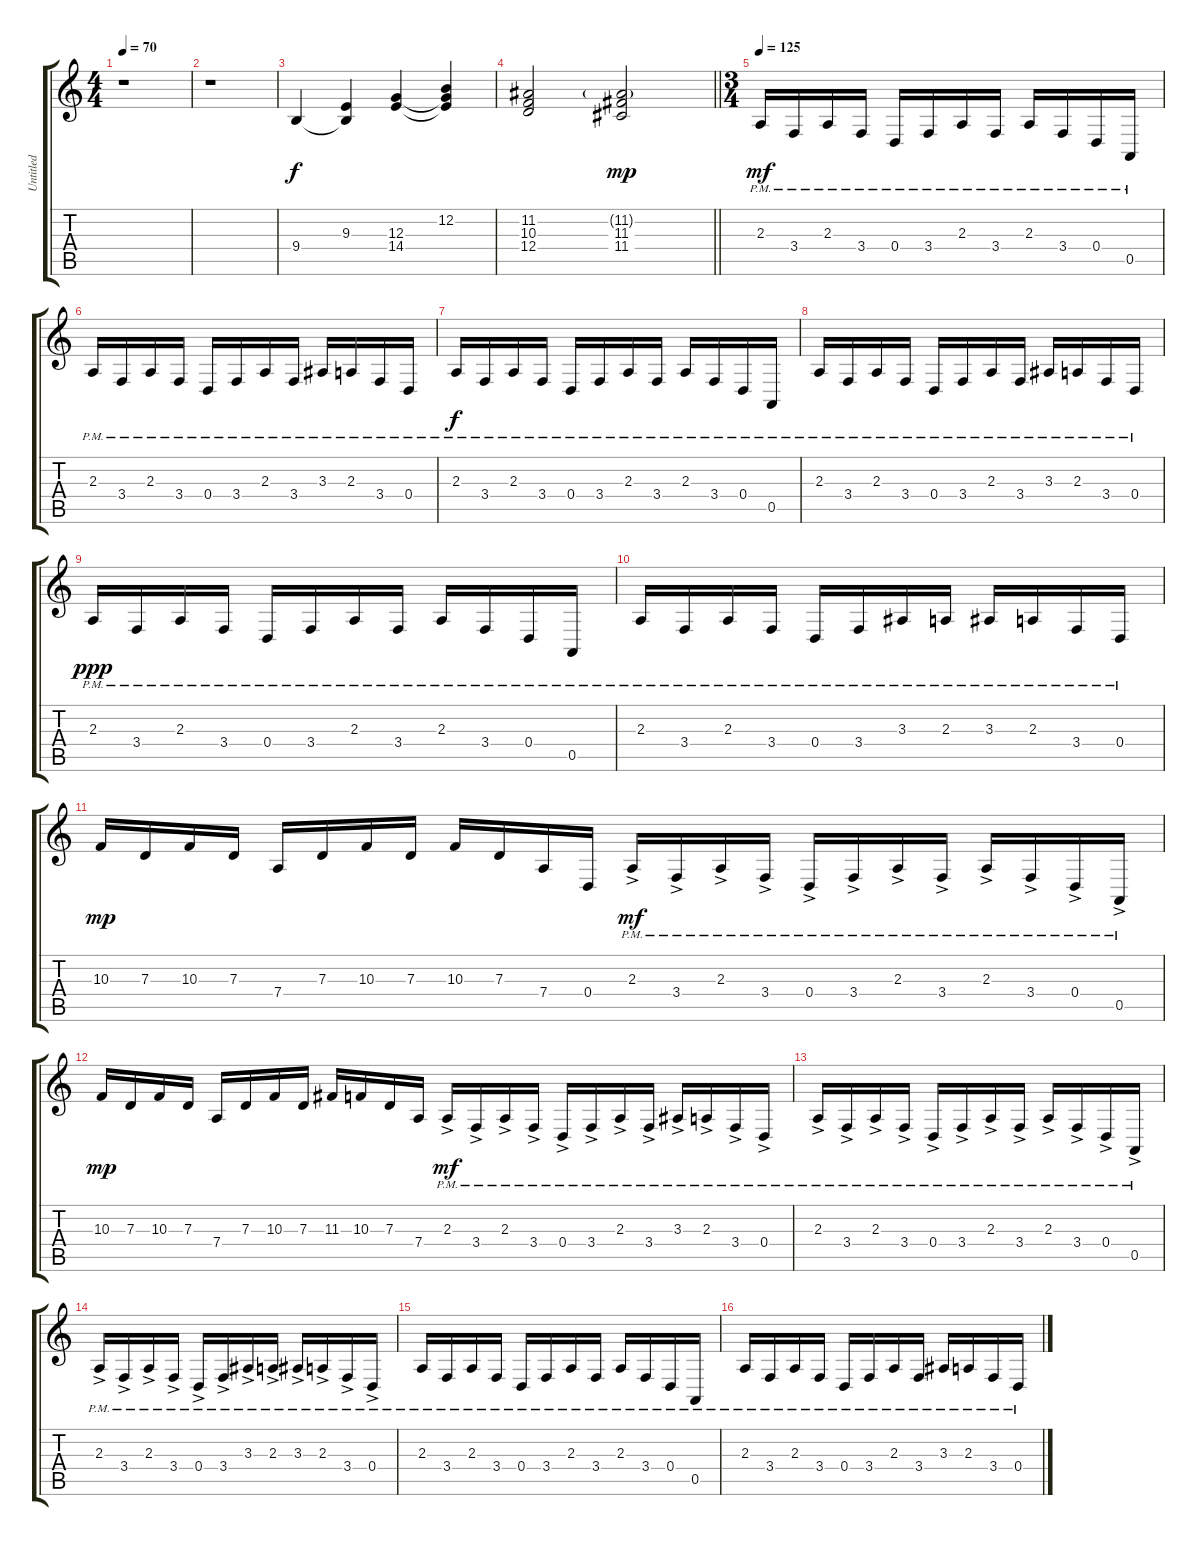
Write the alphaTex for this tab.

\track ("Untitled" "Untitled") {instrument stringensemble1}
\staff {score tabs}
\tuning (E4 B3 G3 D3 A2 E2) {hide}
\ts (4 4)
\tempo 70
\clef g2
\ks c
r.1{dy f instrument stringensemble1} |
r.1 |
9.4.4 (9.3 9.4{t}).4 (12.3 14.4).4 (12.2 12.3{t} 14.4{t}).4 |
\barLineRight lightlight
(11.2 10.3 12.4).2 (11.2{g} 11.3 11.4).2{dy mp} |
\ts (3 4)
\tempo 125
2.3{pm}.16{dy mf} 3.4{pm}.16 2.3{pm}.16 3.4{pm}.16 0.4{pm}.16 3.4{pm}.16 2.3{pm}.16 3.4{pm}.16 2.3{pm}.16 3.4{pm}.16 0.4{pm}.16 0.5{pm}.16 |
2.3{pm}.16 3.4{pm}.16 2.3{pm}.16 3.4{pm}.16 0.4{pm}.16 3.4{pm}.16 2.3{pm}.16 3.4{pm}.16 3.3{pm}.16 2.3{pm}.16 3.4{pm}.16 0.4{pm}.16 |
2.3{pm}.16{dy f} 3.4{pm}.16 2.3{pm}.16 3.4{pm}.16 0.4{pm}.16 3.4{pm}.16 2.3{pm}.16 3.4{pm}.16 2.3{pm}.16 3.4{pm}.16 0.4{pm}.16 0.5{pm}.16 |
2.3{pm}.16 3.4{pm}.16 2.3{pm}.16 3.4{pm}.16 0.4{pm}.16 3.4{pm}.16 2.3{pm}.16 3.4{pm}.16 3.3{pm}.16 2.3{pm}.16 3.4{pm}.16 0.4{pm}.16 |
2.3{pm}.16{dy ppp} 3.4{pm}.16 2.3{pm}.16 3.4{pm}.16 0.4{pm}.16 3.4{pm}.16 2.3{pm}.16 3.4{pm}.16 2.3{pm}.16 3.4{pm}.16 0.4{pm}.16 0.5{pm}.16 |
2.3{pm}.16 3.4{pm}.16 2.3{pm}.16 3.4{pm}.16 0.4{pm}.16 3.4{pm}.16 3.3{pm}.16 2.3{pm}.16 3.3{pm}.16 2.3{pm}.16 3.4{pm}.16 0.4{pm}.16 |
10.3.16{dy mp} 7.3.16 10.3.16 7.3.16 7.4.16 7.3.16 10.3.16 7.3.16 10.3.16 7.3.16 7.4.16 0.4.16 2.3{ac pm}.16{dy mf} 3.4{ac pm}.16 2.3{ac pm}.16 3.4{ac pm}.16 0.4{ac pm}.16 3.4{ac pm}.16 2.3{ac pm}.16 3.4{ac pm}.16 2.3{ac pm}.16 3.4{ac pm}.16 0.4{ac pm}.16 0.5{ac pm}.16 |
10.3.16{dy mp} 7.3.16 10.3.16 7.3.16 7.4.16 7.3.16 10.3.16 7.3.16 11.3.16 10.3.16 7.3.16 7.4.16 2.3{ac pm}.16{dy mf} 3.4{ac pm}.16 2.3{ac pm}.16 3.4{ac pm}.16 0.4{ac pm}.16 3.4{ac pm}.16 2.3{ac pm}.16 3.4{ac pm}.16 3.3{ac pm}.16 2.3{ac pm}.16 3.4{ac pm}.16 0.4{ac pm}.16 |
2.3{ac pm}.16 3.4{ac pm}.16 2.3{ac pm}.16 3.4{ac pm}.16 0.4{ac pm}.16 3.4{ac pm}.16 2.3{ac pm}.16 3.4{ac pm}.16 2.3{ac pm}.16 3.4{ac pm}.16 0.4{ac pm}.16 0.5{ac pm}.16 |
2.3{ac pm}.16 3.4{ac pm}.16 2.3{ac pm}.16 3.4{ac pm}.16 0.4{ac pm}.16 3.4{ac pm}.16 3.3{ac pm}.16 2.3{ac pm}.16 3.3{ac pm}.16 2.3{ac pm}.16 3.4{ac pm}.16 0.4{ac pm}.16 |
2.3{pm}.16 3.4{pm}.16 2.3{pm}.16 3.4{pm}.16 0.4{pm}.16 3.4{pm}.16 2.3{pm}.16 3.4{pm}.16 2.3{pm}.16 3.4{pm}.16 0.4{pm}.16 0.5{pm}.16 |
2.3{pm}.16 3.4{pm}.16 2.3{pm}.16 3.4{pm}.16 0.4{pm}.16 3.4{pm}.16 2.3{pm}.16 3.4{pm}.16 3.3{pm}.16 2.3{pm}.16 3.4{pm}.16 0.4{pm}.16
